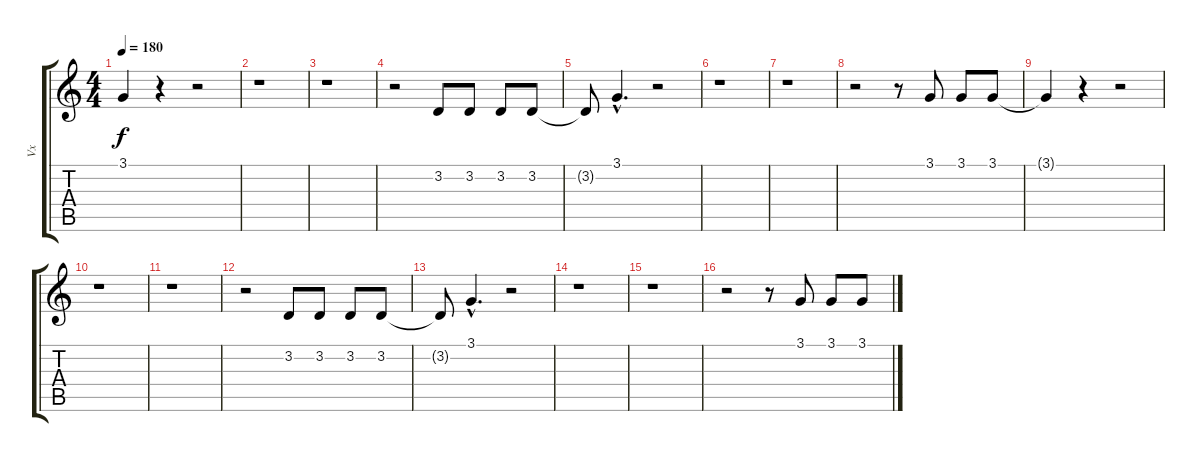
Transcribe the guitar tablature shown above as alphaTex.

\track ("Vx" "Vx") {instrument oboe}
\staff {score tabs}
\tuning (E4 B3 G3 D3 A2 E2) {hide}
\ts (4 4)
\tempo 180
\clef g2
\ks c
3.1{t}.4{dy f} r.4 r.2 |
r.1 |
r.1 |
r.2 3.2.8 3.2.8 3.2.8 3.2.8 |
3.2{t}.8 3.1{hac}.4{d} r.2 |
r.1 |
r.1 |
r.2 r.8 3.1.8 3.1.8 3.1.8 |
3.1{t}.4 r.4 r.2 |
r.1 |
r.1 |
r.2 3.2.8 3.2.8 3.2.8 3.2.8 |
3.2{t}.8 3.1{hac}.4{d} r.2 |
r.1 |
r.1 |
r.2 r.8 3.1.8 3.1.8 3.1.8
